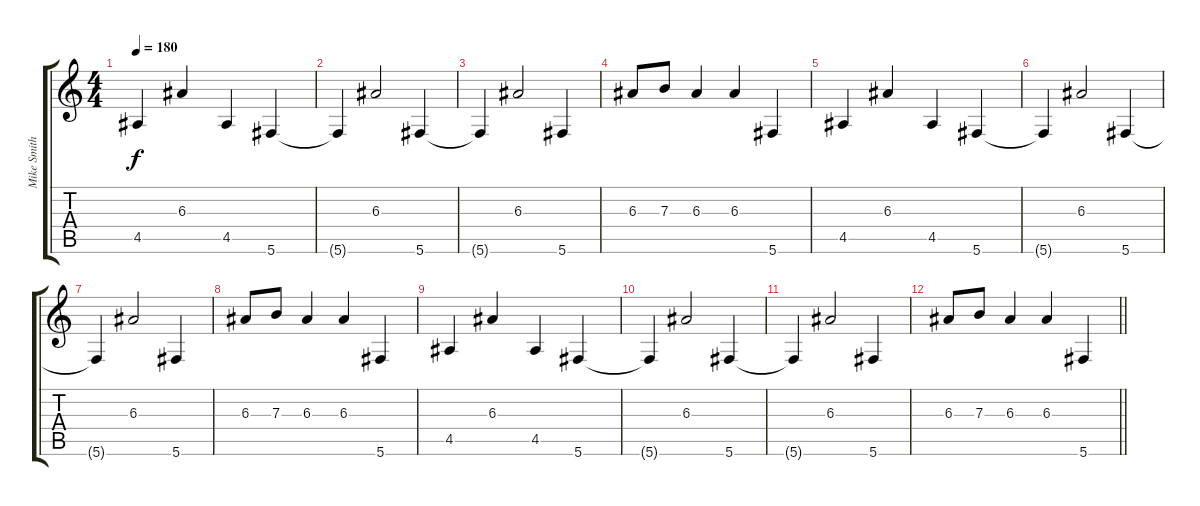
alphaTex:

\track ("Mike Smith" "Mike Smith") {instrument electricguitarjazz}
\staff {score tabs}
\tuning (Db4 Ab3 E3 B2 Gb2 Db2) {hide}
\ts (4 4)
\tempo 180
\clef g2
\ks c
4.5.4{dy f} 6.3.4 4.5.4 5.6.4 |
5.6{t}.4 6.3.2 5.6.4 |
5.6{t}.4 6.3.2 5.6.4 |
6.3.8 7.3.8 6.3.4 6.3.4 5.6.4 |
4.5.4 6.3.4 4.5.4 5.6.4 |
5.6{t}.4 6.3.2 5.6.4 |
5.6{t}.4 6.3.2 5.6.4 |
6.3.8 7.3.8 6.3.4 6.3.4 5.6.4 |
4.5.4 6.3.4 4.5.4 5.6.4 |
5.6{t}.4 6.3.2 5.6.4 |
5.6{t}.4 6.3.2 5.6.4 |
\barLineRight lightlight
6.3.8 7.3.8 6.3.4 6.3.4 5.6.4
